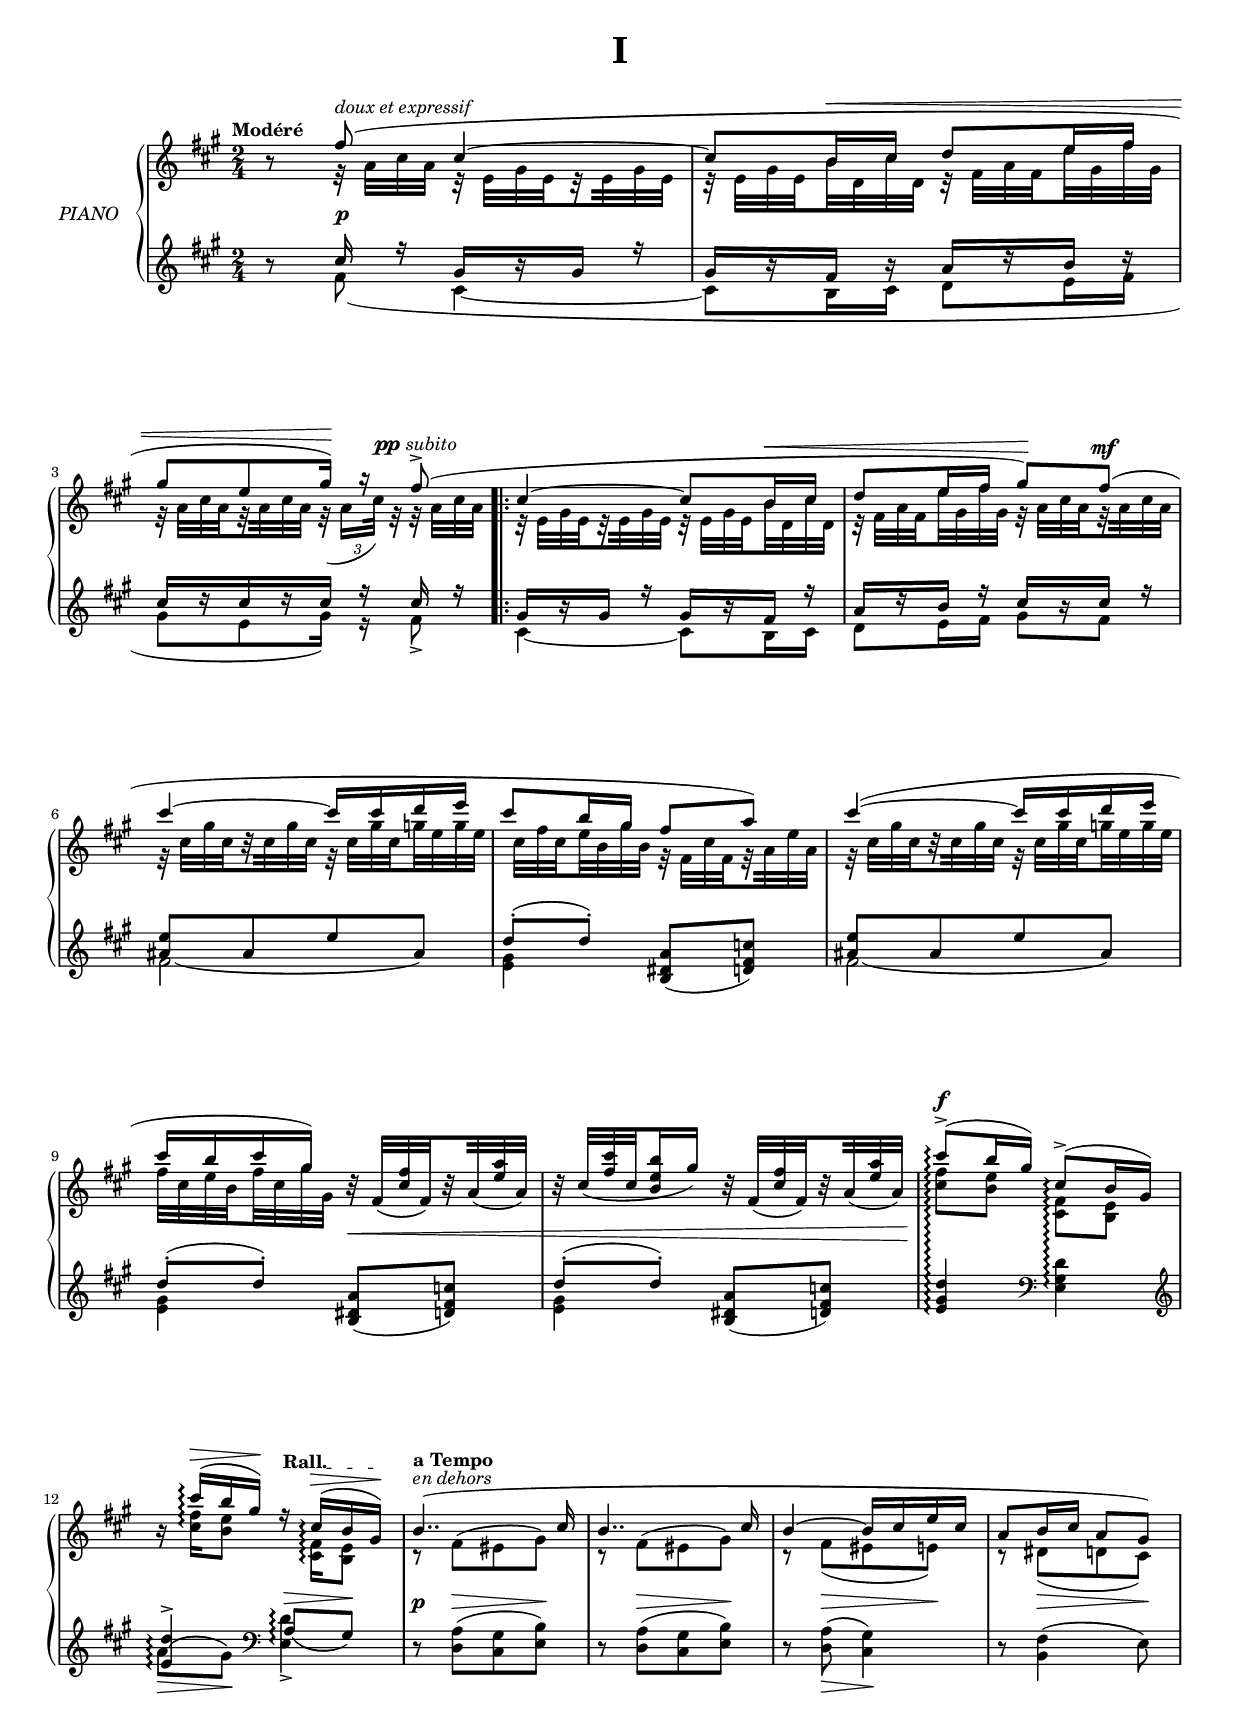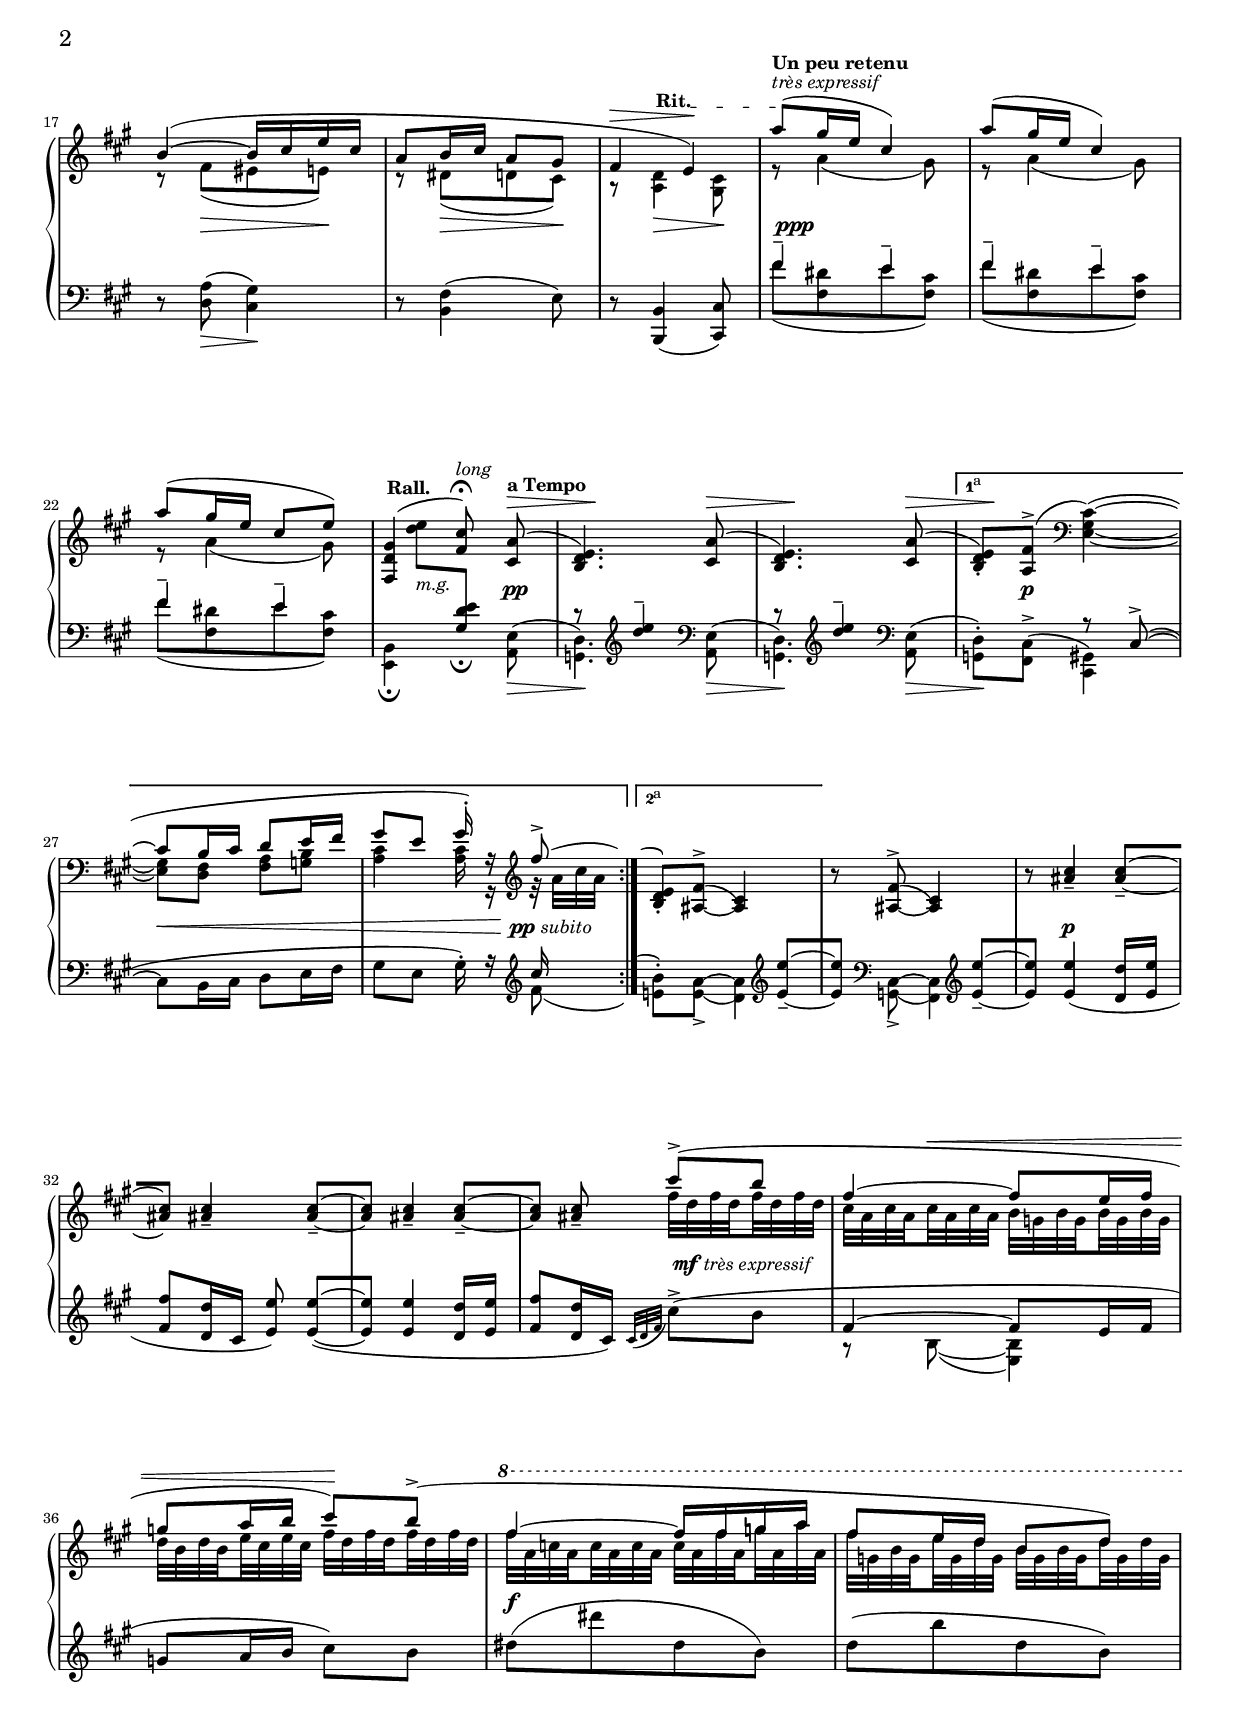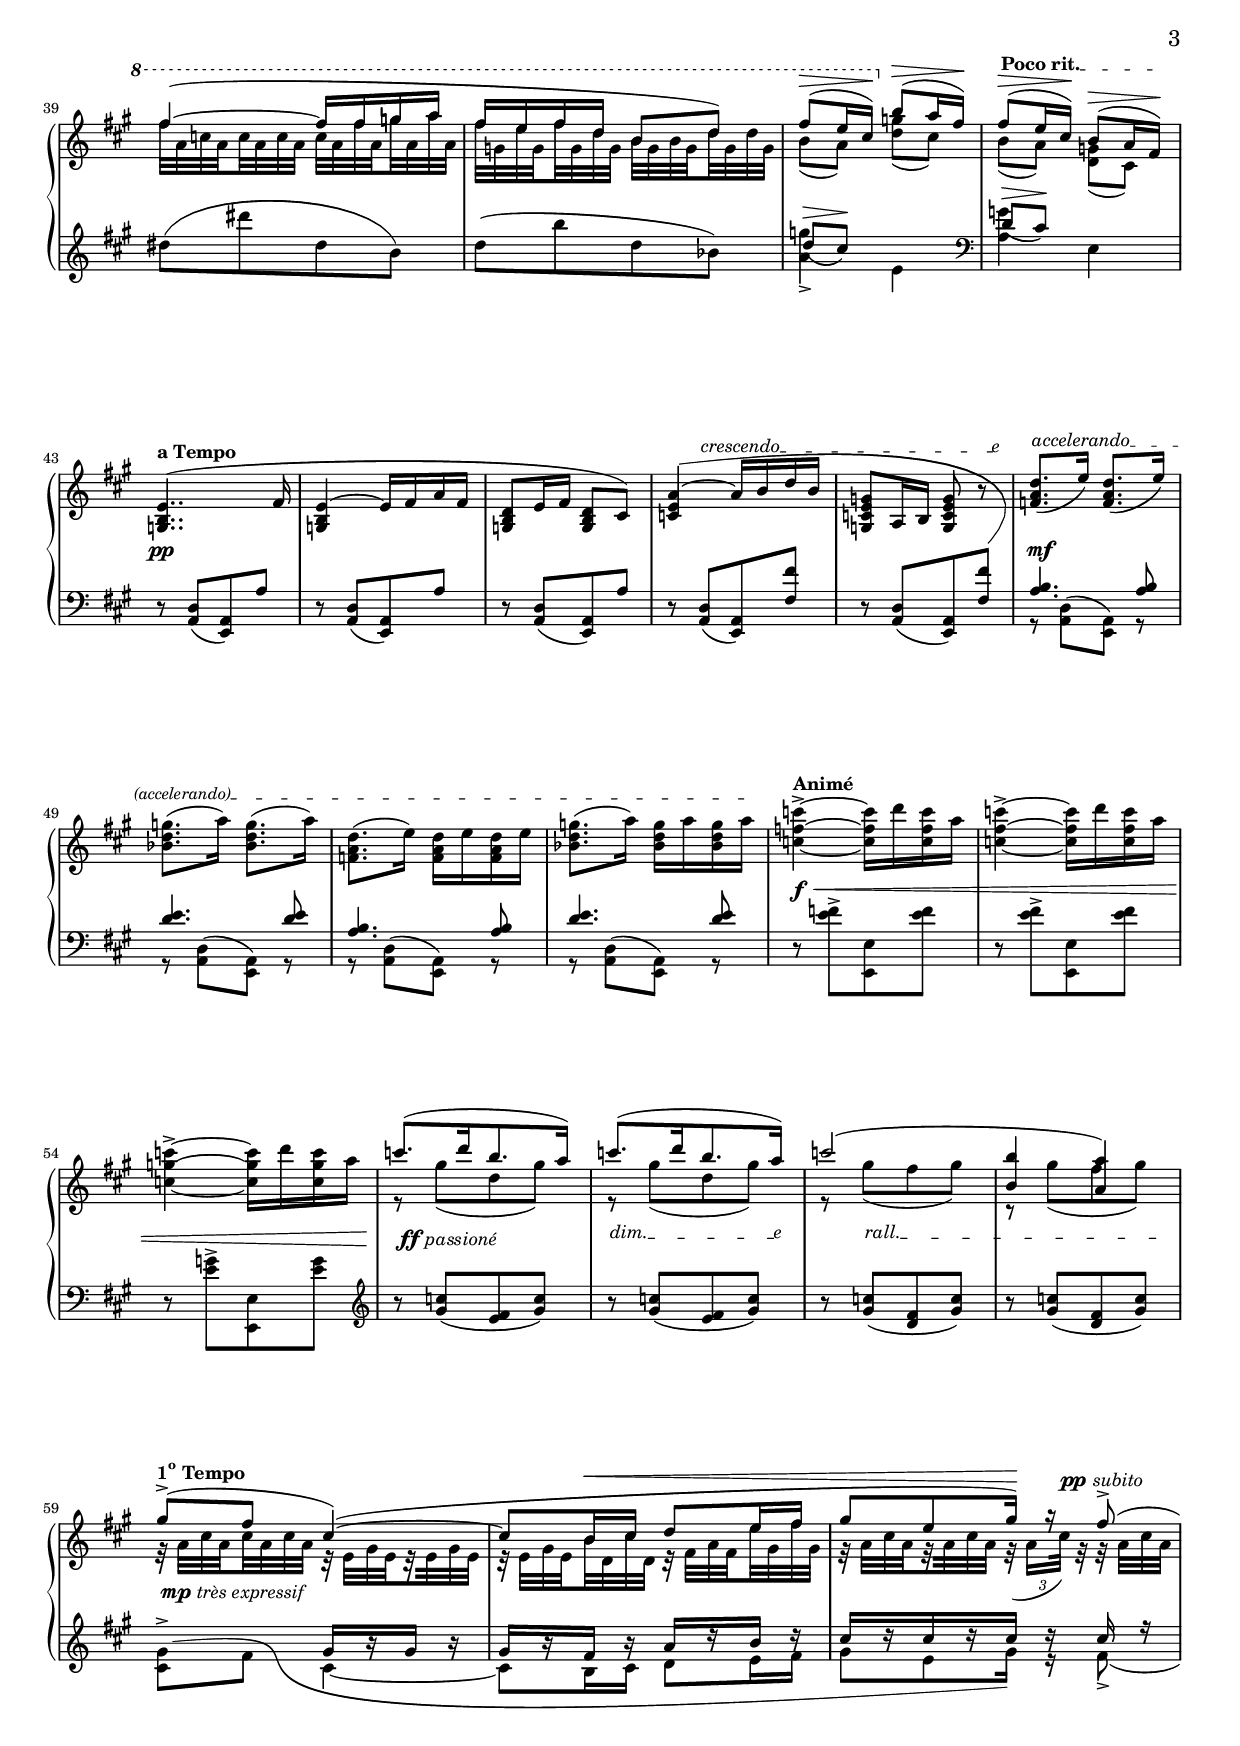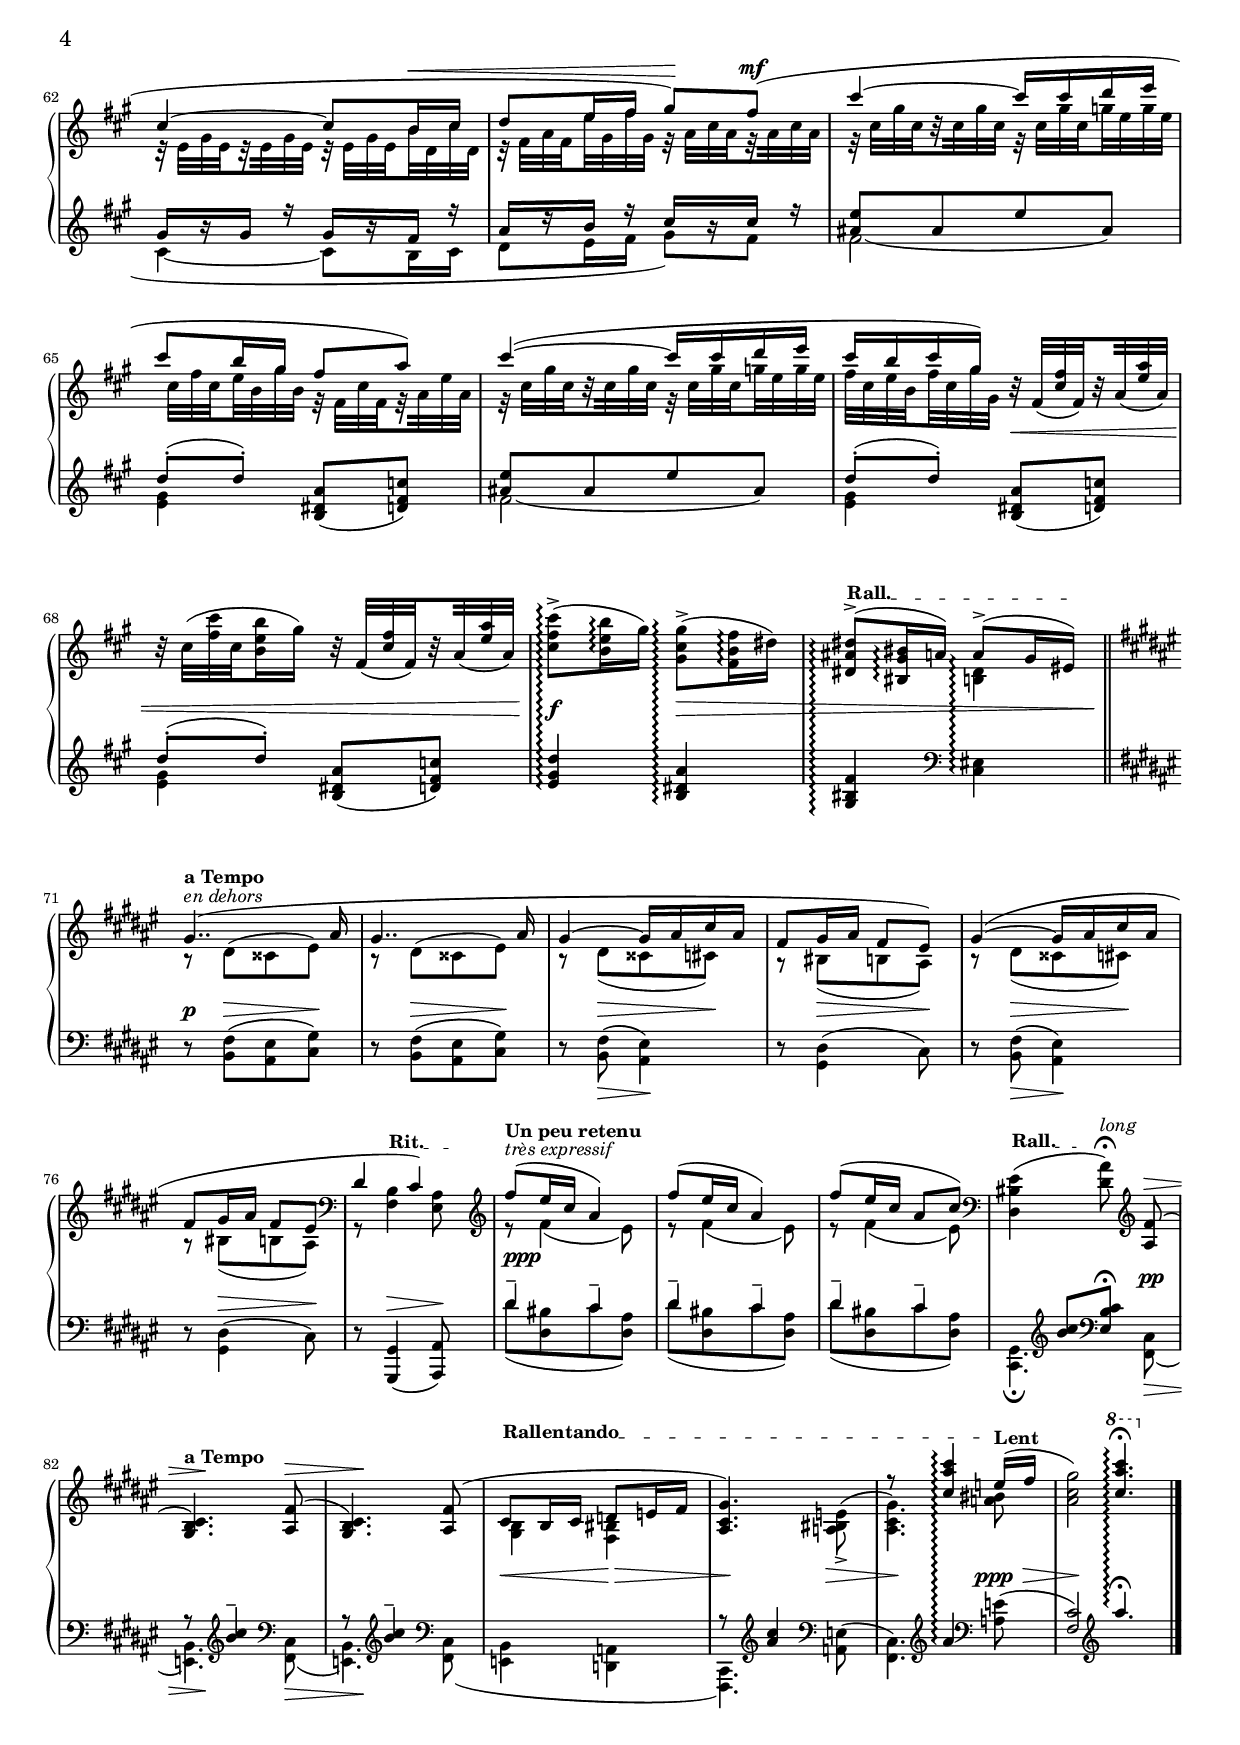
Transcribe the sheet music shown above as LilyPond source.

\version "2.24.4"

\paper {
  print-all-headers = ##t
  ragged-last = ##t
}

mBreak = { \break }
pBreak = { \pageBreak }
sustainTap = \sustainOff\sustainOn
toUpper = { \change Staff = "pianoUpper" }
toLower = { \change Staff = "pianoLower" }

divtwo = { \set subdivideBeams = ##t \set baseMoment = #(ly:make-moment 1/2) \set beatStructure = 1,1 }
divfour = { \set subdivideBeams = ##t \set baseMoment = #(ly:make-moment 1/4) \set beatStructure = 1,1,1,1 }
diveight = { \set subdivideBeams = ##t \set baseMoment = #(ly:make-moment 1/8) \set beatStructure = 2,2,2,2 }
divsixteen = { \set subdivideBeams = ##t \set baseMoment = #(ly:make-moment 1/16) \set beatStructure = 4,4,4,4 }

\version "2.24.4"

ppSubito = #(make-dynamic-script
  (markup  #:dynamic "pp"
  #:normal-text #:italic "subito"))

ffPassione = #(make-dynamic-script
  (markup  #:dynamic "ff"
  #:normal-text #:italic "passioné"))

mfTres = #(make-dynamic-script
  (markup  #:dynamic "mf"
  #:normal-text #:italic "très expressif"))

mpTres = #(make-dynamic-script
  (markup  #:dynamic "mp"
  #:normal-text #:italic "très expressif"))

\version "2.24.4"

pianoIRepeatI = {

  %4
  <<
    { cis4~ 8 b16
      \tag #'layout ^\<
      cis } \\
    { r32 e,[ gis e r e gis e] r e[ gis e b' d, cis' d,] }
  >> |
  <<
    { gis16[ b\rest gis] r gis[ b\rest fis] r } \\
    { cis4~ cis8 b16 cis }
  >> |
  s2 |
  s4.\sustainTap s8\sustainTap |

  %5
  <<
    { d'8 e16 fis gis8)\! fis(
      \tag #'layout ^\mf
      } \\
    { r32 fis,[ a fis e' gis, fis' gis,] r a[ cis a r a cis a] }
  >> |
  <<
    { a'16[ r b] r cis[ b\rest cis] r } \\
    { d,8 e16 fis gis8 fis }
  >> |
  s2 |
  s8\sustainTap s8\sustainTap s8\sustainTap s8\sustainTap |

  \mBreak

  %6
  <<
    { cis'4~ cis16 cis d e } \\
    { r32 cis,[ gis' cis, r cis gis' cis,] r cis[ gis' cis, g' e g e] }
  >> |
  <<
    { \shape #'((1 . 0) (0 . 0) (0 . 0) (0 . 0)) Slur < ais e' >8[_( ais e' ais,)] } \\
    { fis2 }
  >> |
  s2 |
  s4.\sustainTap s8\sustainTap |

  %7
  <<
    { cis'8 b16 gis fis8 a) } \\
    { s32 cis,[ fis cis e b gis' b,] r fis[ cis' fis, r a e' a,] }
  >> |
  <<
    { d'8(-. d)-. < b, dis a' >8_( < d fis c' >) } \\
    { < e gis >4 s4 }
  >> |
  s2 |
  s8\sustainTap s8\sustainTap s8\sustainTap s8\sustainTap |

  %8
  <<
    { cis'4~( cis16 cis d e } \\
    { r32 cis,[ gis' cis, r cis gis' cis,] r cis[ gis' cis, g' e g e] }
  >> |
  <<
    { \shape #'((1 . 0) (0 . 0) (0 . 0) (0 . 0)) Slur < ais e' >8[_( ais e' ais,)] } \\
    { fis2 }
  >> |
  s2 |
  s4.\sustainTap s8\sustainTap  |

  \mBreak %0:20

  %9
  <<
    { cis'16 b cis gis) } \\
    { fis32 cis e b fis' cis gis' gis, }
  >> \oneVoice \diveight \stemUp r32 fis([ < cis' fis > fis,) r a( < e' a > a,)] |
  <<
    { d'8(-. d)-. } \\
    { < e, gis >4 }
  >> \oneVoice < b dis a' >8( < d fis c' >) |
  s4 s4\< |
  s8\sustainTap s8\sustainTap s8\sustainTap s8\sustainTap |
  
  %10
  r32 cis[( < fis cis' > cis < b e b' >16 gis')] r32 fis,[( < cis' fis > fis,) r a( < e' a > a,)] |
  <<
    { d'8(-. d)-. } \\
    { < e, gis >4 }
  >> \oneVoice < b dis a' >8( < d fis c' >) |
  s2 |
  s8\sustainTap s8\sustainTap s8\sustainTap s8\sustainTap |

  %11
  <<
    { cis'8\arpeggio->(
    \tag #'layout ^\f
     b16 gis) cis,8\arpeggio->( b16 gis) } \\
    { < cis fis >8\arpeggio[ < b e >] < cis, fis >\arpeggio[ < b e >] }
  >> |
  < e gis d' >4\arpeggio \clef bass < e, gis d' >\arpeggio |
  s2\! |
  s4\sustainTap s4\sustainTap |

  \mBreak %0:28

  %12
  r16 <<
    { 
      \override TextSpanner.bound-details.left.text = \markup { \upright \bold "Rall." }
      cis''16\arpeggio(^\> b gis)\! r16\startTextSpan cis,16\arpeggio(
      \tag #'layout ^\>
      b gis)\!\stopTextSpan
    } \\
    { < cis fis >16\arpeggio < b e >8 s16 < cis, fis >16\arpeggio < b e >8 }
  >> |
  \clef treble <<
    { < e' d' >4\arpeggio-> } \\
    { \shape #'((0.6 . -0.5) (0 . 0) (0 . 0) (0 . 0)) Slur a8\arpeggio^(
    \tag #'layout _\>
    gis)
    \tag #'layout \!
      }
  >> \clef bass <<
    { \shape #'((0.3 . 0.5) (0 . 0) (0 . 0) (0 . 0)) Slur a,8\arpeggio_(^\> gis)\! } \\
    { < e d' >4\arpeggio-> }
  >> |
  s2 |
  s4\sustainTap s8\sustainTap s8\sustainTap |

  %13
  <<
    { b'4..(^\markup { \italic "en dehors" } cis16 } \\
    { r8 fis,[^( eis gis)] }
  >> |
  r8 < d a' >([ < cis gis' > < e b' >)] |
  s8\p s4\> s8\! |
  s8\sustainOff s8\sustainOn s8\sustainTap s8\sustainTap |

  %14
  <<
    { b4.. cis16 } \\
    { r8 fis,[^( eis gis)] }
  >> |
  r8 < d a' >([ < cis gis' > < e b' >)] |
  s8 s4\> s8\! |
  s8\sustainOff s8\sustainOn s8\sustainTap s8\sustainTap | 

  %15
  <<
    { b4~ b16 cis e cis } \\
    { r8 fis,_([ eis e)] }
  >> |
  r8 < d a' >^(_\> < cis gis' >4)\! |
  s8 s4\> s8\! |
  s8\sustainOff s8\sustainOn s8\sustainTap s8\sustainTap |

  %16
  <<
    { a8 b16 cis a8 gis) } \\
    { r8 dis[_( d cis]) }
  >> |
  r8 < b fis' >4( e8) |
  s8 s4\> s8\! |
  s8\sustainOff s8\sustainOn s8\sustainTap s8\sustainTap |

  \pBreak %0:38

  %17
  <<
    { b'4~( b16 cis e cis } \\
    { r8 fis,_([ eis e)] }
  >> |
  r8 < d a' >^(_\> < cis gis' >4)\! |
  s8 s4\> s8\! |
  s8\sustainOff s8\sustainOn s8\sustainTap s8\sustainTap |

  %18
  <<
    { a8 b16 cis a8 gis } \\
    { r8 dis[_( d cis]) }
  >> |
  r8 < b fis' >4( e8) |
  s8 s4\> s8\! |
  s8\sustainOff s8\sustainOn s8\sustainTap s8\sustainTap |

  %19
  <<
    { fis4^
    \tag #'layout \> 
    e)
    \tag #'layout \!
     } \\
    { r8 < a, d >4 < gis cis >8 } \\
    { \override TextSpanner.bound-details.left.text = \markup { \upright \bold "Rit." } s8 s4.\startTextSpan }
  >> |
  r8 < b, b' >4_( < cis cis' >8) |
  s8 s4\> s8\! |
  s8\sustainOff s8\sustainOn s8\sustainTap s8\sustainTap |

  %20
  <<
    { a''8^\markup { \italic "très expressif"}^( gis16 e cis4) } \\
    { r8 a4_( gis8) } \\
    { s2 \stopTextSpan }
  >> |
  <<
    { fis''4-- e-- } \\
    { fis8_([ < fis, dis' >8 e' < fis, cis' >)] }
  >> |
  \once \override DynamicText.X-offset = #0.5 s2\ppp |
  s8\sustainOff\unaCorda s8\sustainOn s8\sustainTap s8\sustainTap |

  %21
  <<
    { a'8^( gis16 e cis4) } \\
    { r8 a4_( gis8) }
  >> |
  <<
    { fis'4-- e-- } \\
    { fis8_([ < fis, dis' >8 e' < fis, cis' >)] }
  >> |
  s2 |
  s8\sustainTap s8\sustainTap s8\sustainTap s8\sustainTap |

  \mBreak

  %22
  <<
    { a'8^( gis16 e cis8 e) } \\
    { r8 a,4_( gis8) }
  >> |
  <<
    { fis'4-- e-- } \\
    { fis8_([ < fis, dis' >8 e' < fis, cis' >)] }
  >> |
  s2 |
  s8\sustainTap s8\sustainTap s8\sustainTap s8\sustainTap |

  %23
  <<
    { \shape #'((0 . 3) (0 . 3) (0 . 3) (0 . 3)) Slur < fis, d' gis >4( < fis' cis' >8\fermata)^\markup { \raise #4 \italic "long" } } \\
    { s8 < d' e >[_\markup { \lower #3 \italic "m.g." } \toLower \stemUp < gis,, d' e >]\fermata } \\
    { \once \override TextSpanner.bound-details.left.text = \markup { \upright \bold "Rall." } s8\startTextSpan s8\stopTextSpan s8 }
  >> 
  \override Hairpin.to-barline = ##f < cis a' >8^(
  \tag #'layout  ^\>
  |
  <<
    { } \\ %for slur at m24 
    { \stemDown < e, b' >4_\fermata s8 \once \override Hairpin.to-barline = ##f < a e' >^(
    \tag #'layout _\>
    }
  >> |
  s4. s8\pp |
  s4.\sustainTap s8\sustainTap |

  %24
  < b d e >4.)
  \tag #'layout  \!
  < cis a' >8^(
  \tag #'layout ^\>
  |
  <<
    { r8 \clef treble \stemUp < d'' e >4-- s8 } \\
    { \stemDown < g,,, d' >4.)
      \tag #'layout \!
      \clef bass \stemDown \once \override Hairpin.to-barline = ##f < a e' >8^(
      \tag #'layout _\>
    }
  >> |
  s2 |
  s4.\sustainTap\treCorde s8\sustainTap |

  %25
  < b d e >4.)\! << 
    { \once \override Hairpin.to-barline = ##f < cis a' >8^(
      \tag #'layout ^\>
    } \\ % for slur at 26
    { }
  >> |
  <<
    { r8 \clef treble \stemUp < d'' e >4-- s8 } \\
    { 
      \stemDown < g,,, d' >4.)
      \tag #'layout \!
      \clef bass \stemDown \once \override Hairpin.to-barline = ##f < a e' >8^(
      \tag #'layout \>
    }
  >> |
  s2 |
  s4.\sustainTap s8\sustainTap |

}

pianoIRepeatII = {

  %26
  << 
    {
      \stemNeutral < b d e >8)_.
      \tag #'layout \!
      \shape #'((0 . 2) (0 . 2) (0 . 1) (0 . 0)) Slur 
      < a fis' >^>^( \clef bass cis4)~^(
    } \\
    { s4 \stemDown \once \shiftOff < e, gis >4~ }
  >> |
  <<
    { s4 r8 cis->~^( } \\
    { < g d' >8)^.
    \tag #'layout \!
    < fis cis' >^>^( < cis gis' >4) }
  >> |
  s8 s8\p s4 |
  s8\sustainTap s8\sustainTap s8\sustainOff s8\sustainOn |

  \mBreak 

  %27
  <<
    { cis'8 b16 cis d8 e16 fis } \\
    { q8 < d, fis > < fis a > < g b > }
  >> |
  <<
    { \stemDown cis'8 b16 cis d8 e16 fis } \\
    { s2 }
  >> |
  s2\< |
  s8 s8\sustainTap s8\sustainTap s8\sustainTap |

  %28
  <<
    { 
      gis'8 e gis16-.) r \clef treble
      \shape #'((0 . 0) (0 . 0) (-4.5 . 3) (-4 . 4)) Slur
      fis'8->( <>) } \\
    { < a,, cis >4 q16 r r32 a' cis a }
  >> |
  <<
    { \stemDown gis8 e gis16-.) r \clef treble \stemUp cis' } \\
    { 
      s4.
      \shape #'((0 . 0) (0 . 0) (-2 . 0) (-2.5 . 0)) Slur
      fis,8( <>)
    }
  >> |
  s4 s8 \once \override DynamicText.X-offset = -2 s8\ppSubito |
  s8\sustainTap s8\sustainTap s8\sustainTap s8\sustainTap |

}

globalMidiIRepeatI = {

  %4
  s4. s8\<  |

  %5
  s4. s8\mf

  %6-8
  s2*3

  %9
  s4 s4\<

  %10
  s2

  %11
  s2\f

  %12
  s4\> \tempo 4 = 54 s16 \tempo 4 = 48 s16 \tempo 4 = 42 s16 \tempo 4 = 36 s16 |

  %13
  \tempo 4=60 s2\p |

  %14-18
  s2*5 |

  %19
  \tempo 4 = 57 s8\> \tempo 4 = 51 s8 \tempo 4 = 45 s8 \tempo 4 = 33 s8 |

  %20
  \tempo 4 = 52 s2\ppp |

  %21
  s2 |

  %22
  s2  |

  %23
  \tempo 4=44 s8 \tempo 4 = 38 s8 \tempo 4 = 20 s8 \tempo 4 = 52 s8\pp |

  %24-25
  s2*2 |

}


% pedal reference: Judith Valerie Engel @ https://youtu.be/uFLsJrQ-III 0:00~

\parallelMusic pianoUpperI,pianoLowerI,pianoDynamicsI,pianoPedalI {

  %1
  r8 <<
    { fis''8(^\markup { \italic "doux et expressif" } cis4~ } \\
    { \diveight r32 a cis a r e[ gis e r e gis e] }
  >> |
  r8 <<
    { cis''16 r gis[ b\rest gis] r } \\
    { fis8( cis4~ }
  >> |
  s8 s4.\p |
  \set Staff.pedalSustainStyle = #'bracket s8 s8\sustainOn s4\sustainTap |

  %2
  <<
    { cis'8 b16
      \tag #'(layout unfold) ^\< 
      cis d8 e16 fis } \\
    { r32 e, gis e b' d, cis' d, r fis a fis e' gis, fis' gis, }
  >> |
  <<
    { gis'16[ b\rest fis] b\rest a[ r b] d\rest } \\
    { cis,8 b16 cis d8 e16 fis  }
  >> |
  s2 |
  s8 s8\sustainTap s8\sustainTap s8\sustainTap |

  \mBreak %0:08

  %3
  <<
    { 
      gis'8[ e gis16])\! r fis8->(
      \tag #'(layout unfold) ^\ppSubito
    } \\
    { r32 a,[ cis a r a cis a] r( \tuplet 3/2 { a16 cis32) } r r a cis a }
  >> |
  <<
    { cis'16[ d\rest cis d\rest cis] r cis r } \\
    { gis8[ e gis16]) r fis8-> }
  >> |
  s2 |
  s8\sustainTap s8\sustainTap s8\sustainTap s8\sustainTap |

  %see repeats.ly
  \pianoIRepeatI
  \pianoIRepeatII
  \tag #'(midi unfold) \pianoIRepeatI
  
  %29 2:08
  << 
    {
      \shape #'((0 . 0.75) (-0.75 . 0.5) (-4.5 . 0.5) (-6 . 1)) Slur
      \stemNeutral < b d e >8\!_.( <> )
      < ais_\=1( fis'^\=2( >^> < ais\=1) cis\=2) >4
    } \\
    { }
  >> |
  <<
    { s4. \clef treble < e''_~ e'^~ >8_-[ } \\
    { 
      \once \override Staff.Clef.transparent = ##t \clef bass
      \shape #'((0 . 0) (-1.5 . 0) (-5 . 1) (-6 . 2)) Slur
      < g,, d' >8^.^( <>)
      < g_\=1( cis^\=2( >_> < fis\=1) cis'\=2) >4
    }
  >> |
  s2 |
  s8\sustainTap s8\sustainTap s4\sustainTap |

  %30
  r8 < ais_\=1( fis'^\=2( >^> < ais\=1) cis\=2) >4 |
  <<
    { < e'' e' >8] s4 \clef treble < e_~ e'^~ >8_-[ } \\
    { s8 \clef bass < g,,_\=1( cis^\=2( >_> < fis\=1) cis'\=2) >4 } 
  >> |
  s2 |
  s8 s8\sustainTap s4\sustainTap |

  %31
  r8 < ais' cis >4-- q8--[~ |
  <<
    { < e'' e' >8] } \\
    { }
  >> q4( < d d' >16 < e e' > |
  s8 s4.\p |
  s8 s4\sustainTap s8\sustainTap |

  \mBreak %2:17

  %32
  q8] q4-- q8--~[ |
  < fis fis' >8 < d d' >16 cis < e e' >8) q~[_( |
  s2 |
  s8\sustainTap s8\sustainTap s8\sustainTap s8\sustainTap |

  %33
  q8] q4-- q8--~[ |
  q8] q4 < d d' >16 < e e' > |
  s2 |
  s8 s4\sustainTap \sustainTap s8\sustainTap |

  %34
  q8] q8-- <<
    { cis'8->( b } \\
    { \diveight fis32 d \repeat unfold 3 { fis32 d } }
  >> |
  < fis fis' >8 < d d' >16 cis) \acciaccatura { cis32 d fis } \once \override Slur.positions = #'(0 . 2) cis'8->( b |
  s4 \once \override DynamicText.self-alignment-X = -1 s4\mfTres |
  s8\sustainTap s8\sustainTap s8\sustainTap s8\sustainTap |

  %35
  <<
    { fis4~ fis8 e16 fis } \\
    { \repeat unfold 4 {cis32 a } \repeat unfold 4 { b32 g } } \\
    { s8 s4.^\< }
  >> |
  <<
    { fis4~ fis8 e16 fis } \\
    { r8 b,_~_( < e, b' >4) }
  >> |
  s2 |
  s8\sustainTap s8\sustainTap s4\sustainTap |

  \mBreak %2:24

  %36
  <<
    { g'8 a16 b cis8) b->( } \\
    { \repeat unfold 2 { d,32 b } \repeat unfold 2 { e32 cis } \repeat unfold 4 { fis32 d } } \\
    { s4 s4\! }
  >> |
  g'8 a16 b cis8) b |
  s2 |
  s8\sustainTap s8\sustainTap s8\sustainTap s8\sustainTap |

  %37
  \ottava 1
  <<
    { fis'4~ fis16 fis g a } \\
    { fis32 a, c a c a c a
      c a fis' a, g' a, a' a, }
  >> |
  dis8^([ dis' dis, b)] |
  s2\f |
  s4.\sustainTap s8\sustainTap |

  %38
  <<
    { fis'8 e16 d b8 d) } \\
    { fis32 g, b g e' g, d' g, b g b g d' g, d' g, }
  >> |
  d8([ b' d, b)] |
  s2 |
  s8\sustainTap s8\sustainTap s8\sustainTap s8\sustainTap |

  \pBreak

  %39
  <<
    { fis'4~( fis16 fis g a } \\
    { fis32 a, c a c a c a
      c a fis' a, g' a, a' a, }
  >> |
  dis8^([ dis' dis, b)] |
  s2 |
  s4.\sustainTap s8\sustainTap |

  %40
  <<
    { fis'16 e fis d b8 d) } \\
    { fis32 g, e' g, fis' g, d' g, b g b g d' g, d' g, }
  >> |
  d8([ b' d, bes)] |
  s2 |
  s8\sustainTap s8\sustainTap s4\sustainTap |

  %41
  <<
    { fis'8^(^\> e16 cis)\! b8^(^\> a16 fis)\! } \\
    { b8_( a) < d, g >_( cis) } \\
    { s4 \ottava 0 s4 }
  >> |
  <<
    { d8_(^\> cis)\! } \\
    { < a g' >4_> }
  >> \stemDown e4 |
  s2 |
  s4\sustainTap s4\sustainTap |

  %42
  <<
    { fis8^(^\> e16 cis)\! b8^(^\> a16 fis)\! } \\
    { b8_( a) < d, g >_( cis) } \\
    { 
      \override TextSpanner.bound-details.left.text = \markup { \upright \bold "Poco rit." }
      s4..\startTextSpan s16\stopTextSpan
    }
  >> |
  \clef bass <<
    { d8_(^\> cis)\! } \\
    { < a g' >4 }
  >> \stemDown e4 |
  s2 |
  s4\sustainTap s8\sustainTap s8\sustainTap |

  \mBreak %2:38

  %43
  \shape #'((-0.4 . 2.8) (0 . 0) (0 . 0) (0 . 0)) Slur
  < g b e >4..^( fis'16 |
  \stemNeutral r8 < a, d >[_( < e a >) a'] |
  s2\pp |
  s8\sustainOff s4.\sustainOn |

  %44
  \divfour < g, b e^~ >4 e'16 fis a fis |
  \stemNeutral r8 < a, d >[_( < e a >) a'] |
  s2 |
  s8\sustainTap s8\sustainTap s4\sustainTap |

  %45
  < g, b d >8 e'16 fis < g, b d >8 cis) |
  \stemNeutral r8 < a, d >[_( < e a >) a'] |
  s2 |
  s8\sustainTap s8\sustainTap s8\sustainTap s8\sustainTap |

  %46-47 for slur
  <<
    { < c e a^~ >4 a'16 b d b < g, c e g >8 a16 b < g c e g >8 b'\rest } \\
    {
      \shape #'((0.6 . -0.1) (20 . 2.6) (9 . 12) (0.5 . 5.5)) Slur
      \once \hideNotes f'8\rest^( s4. s4. \toLower \once \hideNotes f,,8\rest)
    } \\
    { 
      \override TextSpanner.bound-details.left.text = 
      \markup { "crescendo" }
      \override TextSpanner.bound-details.right.text = \markup { "e" }
      s8 s4.\startTextSpan s4.. s16\stopTextSpan
    }
  >> |
  \stemUp r8 < a, d >_([ < e a >) < fis' fis' >] r8 < a, d >_([ < e a >) < fis' fis' >] |
  s2 s2 |
  s8\sustainTap s8\sustainTap s4\sustainTap s8\sustainTap s8\sustainTap s4\sustainTap |

  %48
  \override TextSpanner.bound-details.left.text = \markup { "accelerando" }
  \override TextSpanner.bound-details.left-broken.text = \markup { \fontsize #-1 (accelerando) }

  < f' a d >8._(\startTextSpan e'16) < f, a d >8._( e'16) |
  <<
    { < a b >4. q8 } \\
    { r8 < a, d >^([ < e a >)] r }
  >> |
  s2\mf |
  s4.\sustainTap s8\sustainTap |

  \mBreak %2:52

  %49
  \stemDown < bes d g >8.^( a'16) < bes, d g >8.^( a'16)|
  <<
    { < d'' e >4. q8 } \\
    { r8 < a, d >^([ < e a >)] r }
  >> |
  s2 |
  s4.\sustainTap s8\sustainTap |

  %50
  < f, a d >8.^( e'16) \repeat unfold 2 { < f, a d >16 e' }|
  <<
    { < a' b >4. q8 } \\
    { r8 < a, d >^([ < e a >)] r } \\
  >> |
  s2 |
  s4.\sustainTap s8\sustainTap |

  %51
  < bes d g >8.^( a'16) q a q a\stopTextSpan |
  <<
    { < d'' e >4. q8 } \\
    { r8 < a, d >^([ < e a >)] r }
  >> |
  s2 |
  s4.\sustainTap s8\sustainTap |

  %52
  < c, f c' >4->~ q16 d' q a |
  \stemDown r8 < e'' f >->[ < e,, e' > < e'' f >] |
  s2\f\< |
  s2\sustainTap |

  %53
  < c, fis c' >4->~ q16 d' q a |
  \stemDown r8 < e fis >->[ < e,, e' > < e'' fis >] |
  s2 |
  s2\sustainTap |

  \mBreak %2:57

  %54
  < c, g' c >4->~ q16 d' q a |
  r8 < e g >->[ < e,, e' > < e'' g >] |
  s2 |
  s2\sustainTap |

  %55
  <<
    { c8.^([ d16 b8. a16]) } \\
    { r8 gis[_( d gis]) }
  >> |
  \clef treble \stemUp r8 < gis c >[_( < e fis > < gis c >]) |
  \once \override DynamicText.self-alignment-X = -1 s2\ffPassione |
  s4\sustainTap s4\sustainTap |

  %56
  <<
    { c8.^([ d16 b8. a16]) } \\
    { r8 gis[_( d gis]) }
  >> |
  r8 < gis c >[_( < e fis > < gis c >]) |
  \override TextSpanner.bound-details.left.text = \markup { "dim." }
  \override TextSpanner.bound-details.right.text = \markup { "e" }
  s4..\startTextSpan s16\stopTextSpan |
  s4\sustainTap s4\sustainTap |

  %57
  <<
    { c2( } \\
    { r8 gis[_( fis gis]) }
  >> |
  r8 < gis c >[_( < d fis > < gis c >]) |
  \override TextSpanner.bound-details.left.text = \markup { "rall." }
  \override TextSpanner.bound-details.right.text = \markup { }
  s8 s4.\startTextSpan |
  s8\sustainOff s4.\sustainOn |

  %58
  <<
    { < b, b' >4 < a a' >) } \\
    { r8 gis'[_( fis gis]) }
  >> |
  r8 < gis c >[_( < d fis > < gis c >]) |
  s4.. s16\stopTextSpan |
  s4\sustainTap s4\sustainTap |

  \mBreak

  %59
  <<
    { gis8->( fis cis4)(~ } \\
    { \diveight r32 a[ cis a cis a cis a] r e[ gis e r e gis e] }
  >> |
  <<
    { s4 gis16[ b\rest gis] b\rest } \\
    {
      \shape #'((1 . 0) (25 . 1) (-100 . -16) (-0.4 . -5.5)) Slur
      < cis, gis' >8^>^( fis cis4~
    }
  >> |
  \once \override DynamicText.self-alignment-X = -1 s2\mpTres |
  s8\sustainTap s8\sustainTap s4\sustainTap |

  %60
  <<
    { cis'8 b16
    \tag #'(layout unfold) ^\<
     cis d8 e16 fis } \\
    { r32 e,[ gis e b' d, cis' d,] r fis[ a fis e' gis, fis' gis,] }
  >> |
  <<
    { gis'16[ b\rest fis] b\rest a[ d\rest b] d\rest } \\
    { cis,8 b16 cis d8 e16 fis }
  >> |
  s2 |
  s8 s8\sustainTap s8\sustainTap s8\sustainTap |

  %61
  <<
    { gis'8[ e gis16])
      \tag #'(layout unfold) \!
      r
      fis8(->
      \tag #'(layout unfold) ^\ppSubito  
    } \\
    { r32 a,[ cis a r a cis a] r( \tuplet 3/2 { a16 cis32) } r r a cis a }
  >> |
  <<
    { cis'16[ d\rest cis d\rest cis] d\rest cis r } \\
    { gis8[ e gis16]) r fis8->_( }
  >> |
  s2 |
  s8\sustainTap s8\sustainTap s8\sustainTap s8\sustainTap |

  \pBreak

  %62
  <<
    { cis4~ 8 b16
      \tag #'(layout unfold) ^\<
      cis } \\
    { r32 e,[ gis e r e gis e] r e[ gis e b' d, cis' d,] }
  >> |
  <<
    { gis16[ b\rest gis] r gis[ b\rest fis] r } \\
    { cis4~ cis8 b16 cis }
  >> |
  s2 |
  s4.\sustainTap s8\sustainTap |

  %63
  <<
    { d'8 e16 fis gis8)
      \tag #'(layout unfold) \!
      fis(
      \tag #'(layout unfold) ^\mf
      } \\
    { r32 fis,[ a fis e' gis, fis' gis,] r a[ cis a r a cis a] }
  >> |
  <<
    { a'16[ r b] r cis[ b\rest cis] r } \\
    { d,8 e16 fis gis8) fis }
  >> |
  s2 |
  s8\sustainTap s8\sustainTap s8\sustainTap s8\sustainTap |


  %64
  <<
    { cis'4~ cis16 cis d e } \\
    { r32 cis,[ gis' cis, r cis gis' cis,] r cis[ gis' cis, g' e g e] }
  >> |
  <<
    { \shape #'((1 . 0) (0 . 0) (0 . 0) (0 . 0)) Slur < ais e' >8[_( ais e' ais,)] } \\
    { fis2 }
  >> |
  s2 |
  s4.\sustainTap s8\sustainTap |

  \mBreak

  %65
  <<
    { cis'8 b16 gis fis8 a) } \\
    { s32 cis,[ fis cis e b gis' b,] r fis[ cis' fis, r a e' a,] }
  >> |
  <<
    { d'8(-. d)-. < b, dis a' >8_( < d fis c' >) } \\
    { < e gis >4 s4 }
  >> |
  s2 |
  s8\sustainTap s8\sustainTap s8\sustainTap s8\sustainTap |

  %66
  <<
    { cis'4~( cis16 cis d e } \\
    { r32 cis,[ gis' cis, r cis gis' cis,] r cis[ gis' cis, g' e g e] }
  >> |
  <<
    { \shape #'((1 . 0) (0 . 0) (0 . 0) (0 . 0)) Slur < ais e' >8[_( ais e' ais,)] } \\
    { fis2 }
  >> |
  s2 |
  s4.\sustainTap s8\sustainTap  |

  %67
  <<
    { cis'16 b cis gis) } \\
    { fis32 cis e b fis' cis gis' gis, }
  >> \oneVoice \diveight \stemUp r32 fis([ < cis' fis > fis,) r a( < e' a > a,)] |
  <<
    { d'8(-. d)-. } \\
    { < e, gis >4 }
  >> \oneVoice < b dis a' >8( < d fis c' >) |
  s4 s4\< |
  s8\sustainTap s8\sustainTap s8\sustainTap s8\sustainTap |
  
  \mBreak %3:24

  %68
  \stemDown r32 cis[( < fis cis' > cis < b e b' >16 gis')] \stemUp r32 fis,[( < cis' fis > fis,) r a( < e' a > a,)] |
  <<
    { d'8(-. d)-. } \\
    { < e, gis >4 }
  >> \oneVoice < b dis a' >8( < d fis c' >) |
  s2 |
  s8\sustainTap s8\sustainTap s8\sustainTap s8\sustainTap |

  %69
  \stemDown < cis fis cis' >8^>\arpeggio^( < b e b' >16\arpeggio gis') < gis, cis gis' >8^>\arpeggio^( < fis b fis' >16\arpeggio dis') |
  < e gis d' >4\arpeggio < b dis a' >\arpeggio |
  s4\f s4\> |
  s4\sustainTap s4\sustainTap |

  %70
  <<
    { < dis, ais' dis >8\arpeggio^>^( < bis gis' bis >16\arpeggio a') \once \override Clef.X-offset = #5 a8\arpeggio^>^( gis16 eis) } \\
    { s4 < b dis >\arpeggio } \\
    {
      \override TextSpanner.bound-details.left.text = \markup { \upright \bold "Rall." }
      s4..\startTextSpan s16\stopTextSpan
    }
  >> |
  < gis bis fis' >4\arpeggio \clef bass < cis, eis >\arpeggio |
  s2 |
  s4\sustainTap s4\sustainTap |

  \mBreak %3:31

  %71 to fis maj
  <<
    { gis'4..(^\markup { \italic "en dehors" } ais16 } \\
    { r8 dis,[^( cisis eis]) }
  >> |
  r8 < b fis' >[^( < ais eis' > < cis gis' >)] |
  s8\p s4\> s8\! |
  s8\sustainOff s8\sustainOn s8\sustainTap s8\sustainTap |

  %72
  <<
    { gis4.. ais16 } \\
    { r8 dis,[^( cisis eis]) }
  >> |
  r8 < b fis' >[^( < ais eis' > < cis gis' >)] |
  s8 s4\> s8\! |
  s8\sustainOff s8\sustainOn s8\sustainTap s8\sustainTap |

  %73
  <<
    { gis4~ gis16 ais cis ais } \\
    { r8 dis,_([ cisis cis]) }
  >> |
  r8 \stemDown < b fis' >^( 
  \tag #'(layout unfold) \>
  < ais eis' >4)
  \tag #'(layout unfold) \!
  |
  s8 s4\> s8\! |
  s8\sustainOff s8\sustainOn s8\sustainTap s8\sustainTap |

  %74
  <<
    { fis8 gis16 ais fis8 eis) } \\
    { r8 bis[_( b ais]) }
  >> |
  r8 < gis dis' >4^( cis8) |
  s8 s4\> s8\! |
  s8\sustainOff s8\sustainOn s8\sustainTap s8\sustainTap |

  %75
  << 
    { gis'4~( gis16 ais cis ais } \\
    { r8 dis,[_( cisis cis]) }
  >> |
  r8 \stemDown < b fis' >^( 
  \tag #'(layout unfold) \>
  < ais eis' >4)
  \tag #'(layout unfold) \! |
  s8 s4\> s8\! |
  s8\sustainOff s8\sustainOn s8\sustainTap s8\sustainTap |

  \mBreak %3:42

  %76
  <<
    { fis8 gis16 ais fis8 eis } \\
    { r8 bis[_( b ais]) }
  >> |
  r8 < gis dis' >4^( cis8) |
  s8 s4\> s8\! |
  s8\sustainOff s8\sustainOn s8\sustainTap s8\sustainTap |

  %77
  \clef bass <<
    { dis4 cis) } \\
    { r8 < fis, b >4 < eis ais >8 } \\
    { 
      \override TextSpanner.bound-details.left.text = \markup { \upright \bold "Rit." }
      s8 s8\startTextSpan s8. s32\stopTextSpan
    }
  >> |
  \stemNeutral r8 < gis, gis' >4_( < ais ais' >8) |
  s8 s4\> s8\! |
  s8\sustainOff s8\sustainOn s8\sustainTap s8\sustainTap |

  %78
  \clef treble <<
    { fis''8^(^\markup{ \italic "très expressif"} eis16 cis ais4) } \\
    { r8 fis4_( eis8) }
  >> |
  <<
    { dis''4-- cis-- } \\
    { dis8_([ < dis, bis' > cis' < dis, ais' >]) }
  >> |
  \once \override DynamicText.Y-offset = #4
  \once \override DynamicText.X-offset = #0
  s2\ppp |
  s8\sustainOff\unaCorda s8\sustainOn s8\sustainTap s8\sustainTap |

  %79
  <<
    { fis'8^( eis16 cis ais4) } \\
    { r8 fis4_( eis8) }
  >> |
  <<
    { dis'4-- cis-- } \\
    { dis8_([ < dis, bis' > cis' < dis, ais' >]) }
  >> |
  s2 |
  s8\sustainTap s8\sustainTap s8\sustainTap s8\sustainTap |

  %80
  <<
    { fis'8^( eis16 cis ais8 cis) } \\
    { r8 fis,4_( eis8) }
  >> |
  <<
    { dis'4-- cis-- } \\
    { dis8_([ < dis, bis' > cis' < dis, ais' >]) }
  >> |
  s2 |
  s8\sustainTap s8\sustainTap s8\sustainTap s8\sustainTap |

  %81
  \override TextSpanner.bound-details.left.text = \markup { \upright \bold "Rall." }
  \clef bass
  \after 8. \stopTextSpan < dis, bis' eis >4^(\startTextSpan
  < dis' ais' >8)\fermata^\markup \raise #5.75 { \italic "long" } 
  \override Hairpin.to-barline = ##f
  \clef treble \stemUp < ais fis' >8\noBeam^(
  \tag #'(layout unfold)  ^\> 
  |
  <<
    { s8 \clef treble < b'' cis >8[ \clef bass < eis,, b' cis >8]\fermata s8 } \\
    { < cis, gis' >4.\fermata < fis cis' >8_(
      \tag #'(layout unfold) _\>
    }
  >> |
  s4. 
  \once \override DynamicText.Y-offset = #2
  s8\pp |
  s4.\sustainTap s8\sustainTap\treCorde |

  \mBreak %4:03

  %82
  \tag #'(layout unfold) <> \after 16 \!
  < gis b cis >4.)
  < ais fis' >8^(
  \tag #'(layout unfold) ^\>
  |
  <<
    { r8 \clef treble < b'' cis >4-- s8 } \\
    {
    \tag #'(layout unfold) <> \after 16 \!  
    < e,,, b' >4.)
    \clef bass < fis cis' >8_(
    \tag #'(layout unfold) _\>}
  >> |
  s2 |
  s4.\sustainTap s8\sustainTap |

  %83
  < gis b cis >4.)
  \tag #'(layout unfold) \!
  <<
    { < ais fis' >8^( } \\
    { }
  >> |
  <<
    { r8 \clef treble < b'' cis >4-- s8 } \\
    {
    \tag #'(layout unfold) <> \after 16 \!
    < e,,, b' >4.)
    \clef bass < fis cis' >8_( }
  >> |
  s2 |
  s4.\sustainTap s8\sustainTap |

  %84
  <<
    { 
      \override TextSpanner.bound-details.left.text = \markup { \upright \bold "Rallentando" }
      cis8\startTextSpan b16 cis d8 e16 fis
    } \\
    { < gis, b >4 < fis bis > }
  >> |
  <<
    { } \\
    { < e b' >4 < d a' > }
  >> |
  s4\< \override Hairpin.to-barline = ##f s4\> |
  s4\sustainTap s4\sustainTap |

  %85
  <<
    { < ais cis gis' >4.) s8 } \\
    { s4. < a bis e >8->^( }
  >> |
  <<
    { r8 \clef treble < ais''' cis >4 s8 } \\
    { < fis,,, cis' >4.) \clef bass < a' e' >8^( }
  >> |
  s8\! s4 s8\> |
  s4.\sustainTap s8\sustainTap |

  %86
  <<
    { r8 \after 8. \stopTextSpan < cis' ais' cis >4\arpeggio e16^( fis } \\
    { < ais,, cis gis' >4.) < a' bis >8 }
  >> |
  <<
    { s8 \clef treble ais''4\arpeggio \clef bass \stemDown < a, e' >8^( } \\
    { < fis, cis' >4.) s8 }
  >> |
  s8\! s4 s8\ppp\> |
  s4\sustainTap s8\unaCorda s8\sustainTap |

  %87
  <<
    { \stemDown < ais cis gis' >2) } \\
    { s8 \stemUp \ottava 1 < cis' ais' cis >4.\arpeggio^\fermata }
  >> |
  <<
    { \stemUp < fis' cis' >2) } \\
    { s8 \clef treble \stemUp ais''4.\arpeggio^\fermata }
  >> |
  s8\! s4. |
  s4..\sustainTap s16\sustainOff |

}

\version "2.24.4"

\version "2.24.4"

pianoIRepeatI = {

  %4
  <<
    { cis4~ 8 b16
      \tag #'layout ^\<
      cis } \\
    { r32 e,[ gis e r e gis e] r e[ gis e b' d, cis' d,] }
  >> |
  <<
    { gis16[ b\rest gis] r gis[ b\rest fis] r } \\
    { cis4~ cis8 b16 cis }
  >> |
  s2 |
  s4.\sustainTap s8\sustainTap |

  %5
  <<
    { d'8 e16 fis gis8)\! fis(
      \tag #'layout ^\mf
      } \\
    { r32 fis,[ a fis e' gis, fis' gis,] r a[ cis a r a cis a] }
  >> |
  <<
    { a'16[ r b] r cis[ b\rest cis] r } \\
    { d,8 e16 fis gis8 fis }
  >> |
  s2 |
  s8\sustainTap s8\sustainTap s8\sustainTap s8\sustainTap |

  \mBreak

  %6
  <<
    { cis'4~ cis16 cis d e } \\
    { r32 cis,[ gis' cis, r cis gis' cis,] r cis[ gis' cis, g' e g e] }
  >> |
  <<
    { \shape #'((1 . 0) (0 . 0) (0 . 0) (0 . 0)) Slur < ais e' >8[_( ais e' ais,)] } \\
    { fis2 }
  >> |
  s2 |
  s4.\sustainTap s8\sustainTap |

  %7
  <<
    { cis'8 b16 gis fis8 a) } \\
    { s32 cis,[ fis cis e b gis' b,] r fis[ cis' fis, r a e' a,] }
  >> |
  <<
    { d'8(-. d)-. < b, dis a' >8_( < d fis c' >) } \\
    { < e gis >4 s4 }
  >> |
  s2 |
  s8\sustainTap s8\sustainTap s8\sustainTap s8\sustainTap |

  %8
  <<
    { cis'4~( cis16 cis d e } \\
    { r32 cis,[ gis' cis, r cis gis' cis,] r cis[ gis' cis, g' e g e] }
  >> |
  <<
    { \shape #'((1 . 0) (0 . 0) (0 . 0) (0 . 0)) Slur < ais e' >8[_( ais e' ais,)] } \\
    { fis2 }
  >> |
  s2 |
  s4.\sustainTap s8\sustainTap  |

  \mBreak %0:20

  %9
  <<
    { cis'16 b cis gis) } \\
    { fis32 cis e b fis' cis gis' gis, }
  >> \oneVoice \diveight \stemUp r32 fis([ < cis' fis > fis,) r a( < e' a > a,)] |
  <<
    { d'8(-. d)-. } \\
    { < e, gis >4 }
  >> \oneVoice < b dis a' >8( < d fis c' >) |
  s4 s4\< |
  s8\sustainTap s8\sustainTap s8\sustainTap s8\sustainTap |
  
  %10
  r32 cis[( < fis cis' > cis < b e b' >16 gis')] r32 fis,[( < cis' fis > fis,) r a( < e' a > a,)] |
  <<
    { d'8(-. d)-. } \\
    { < e, gis >4 }
  >> \oneVoice < b dis a' >8( < d fis c' >) |
  s2 |
  s8\sustainTap s8\sustainTap s8\sustainTap s8\sustainTap |

  %11
  <<
    { cis'8\arpeggio->(
    \tag #'layout ^\f
     b16 gis) cis,8\arpeggio->( b16 gis) } \\
    { < cis fis >8\arpeggio[ < b e >] < cis, fis >\arpeggio[ < b e >] }
  >> |
  < e gis d' >4\arpeggio \clef bass < e, gis d' >\arpeggio |
  s2\! |
  s4\sustainTap s4\sustainTap |

  \mBreak %0:28

  %12
  r16 <<
    { 
      \override TextSpanner.bound-details.left.text = \markup { \upright \bold "Rall." }
      cis''16\arpeggio(^\> b gis)\! r16\startTextSpan cis,16\arpeggio(
      \tag #'layout ^\>
      b gis)\!\stopTextSpan
    } \\
    { < cis fis >16\arpeggio < b e >8 s16 < cis, fis >16\arpeggio < b e >8 }
  >> |
  \clef treble <<
    { < e' d' >4\arpeggio-> } \\
    { \shape #'((0.6 . -0.5) (0 . 0) (0 . 0) (0 . 0)) Slur a8\arpeggio^(
    \tag #'layout _\>
    gis)
    \tag #'layout \!
      }
  >> \clef bass <<
    { \shape #'((0.3 . 0.5) (0 . 0) (0 . 0) (0 . 0)) Slur a,8\arpeggio_(^\> gis)\! } \\
    { < e d' >4\arpeggio-> }
  >> |
  s2 |
  s4\sustainTap s8\sustainTap s8\sustainTap |

  %13
  <<
    { b'4..(^\markup { \italic "en dehors" } cis16 } \\
    { r8 fis,[^( eis gis)] }
  >> |
  r8 < d a' >([ < cis gis' > < e b' >)] |
  s8\p s4\> s8\! |
  s8\sustainOff s8\sustainOn s8\sustainTap s8\sustainTap |

  %14
  <<
    { b4.. cis16 } \\
    { r8 fis,[^( eis gis)] }
  >> |
  r8 < d a' >([ < cis gis' > < e b' >)] |
  s8 s4\> s8\! |
  s8\sustainOff s8\sustainOn s8\sustainTap s8\sustainTap | 

  %15
  <<
    { b4~ b16 cis e cis } \\
    { r8 fis,_([ eis e)] }
  >> |
  r8 < d a' >^(_\> < cis gis' >4)\! |
  s8 s4\> s8\! |
  s8\sustainOff s8\sustainOn s8\sustainTap s8\sustainTap |

  %16
  <<
    { a8 b16 cis a8 gis) } \\
    { r8 dis[_( d cis]) }
  >> |
  r8 < b fis' >4( e8) |
  s8 s4\> s8\! |
  s8\sustainOff s8\sustainOn s8\sustainTap s8\sustainTap |

  \pBreak %0:38

  %17
  <<
    { b'4~( b16 cis e cis } \\
    { r8 fis,_([ eis e)] }
  >> |
  r8 < d a' >^(_\> < cis gis' >4)\! |
  s8 s4\> s8\! |
  s8\sustainOff s8\sustainOn s8\sustainTap s8\sustainTap |

  %18
  <<
    { a8 b16 cis a8 gis } \\
    { r8 dis[_( d cis]) }
  >> |
  r8 < b fis' >4( e8) |
  s8 s4\> s8\! |
  s8\sustainOff s8\sustainOn s8\sustainTap s8\sustainTap |

  %19
  <<
    { fis4^
    \tag #'layout \> 
    e)
    \tag #'layout \!
     } \\
    { r8 < a, d >4 < gis cis >8 } \\
    { \override TextSpanner.bound-details.left.text = \markup { \upright \bold "Rit." } s8 s4.\startTextSpan }
  >> |
  r8 < b, b' >4_( < cis cis' >8) |
  s8 s4\> s8\! |
  s8\sustainOff s8\sustainOn s8\sustainTap s8\sustainTap |

  %20
  <<
    { a''8^\markup { \italic "très expressif"}^( gis16 e cis4) } \\
    { r8 a4_( gis8) } \\
    { s2 \stopTextSpan }
  >> |
  <<
    { fis''4-- e-- } \\
    { fis8_([ < fis, dis' >8 e' < fis, cis' >)] }
  >> |
  \once \override DynamicText.X-offset = #0.5 s2\ppp |
  s8\sustainOff\unaCorda s8\sustainOn s8\sustainTap s8\sustainTap |

  %21
  <<
    { a'8^( gis16 e cis4) } \\
    { r8 a4_( gis8) }
  >> |
  <<
    { fis'4-- e-- } \\
    { fis8_([ < fis, dis' >8 e' < fis, cis' >)] }
  >> |
  s2 |
  s8\sustainTap s8\sustainTap s8\sustainTap s8\sustainTap |

  \mBreak

  %22
  <<
    { a'8^( gis16 e cis8 e) } \\
    { r8 a,4_( gis8) }
  >> |
  <<
    { fis'4-- e-- } \\
    { fis8_([ < fis, dis' >8 e' < fis, cis' >)] }
  >> |
  s2 |
  s8\sustainTap s8\sustainTap s8\sustainTap s8\sustainTap |

  %23
  <<
    { \shape #'((0 . 3) (0 . 3) (0 . 3) (0 . 3)) Slur < fis, d' gis >4( < fis' cis' >8\fermata)^\markup { \raise #4 \italic "long" } } \\
    { s8 < d' e >[_\markup { \lower #3 \italic "m.g." } \toLower \stemUp < gis,, d' e >]\fermata } \\
    { \once \override TextSpanner.bound-details.left.text = \markup { \upright \bold "Rall." } s8\startTextSpan s8\stopTextSpan s8 }
  >> 
  \override Hairpin.to-barline = ##f < cis a' >8^(
  \tag #'layout  ^\>
  |
  <<
    { } \\ %for slur at m24 
    { \stemDown < e, b' >4_\fermata s8 \once \override Hairpin.to-barline = ##f < a e' >^(
    \tag #'layout _\>
    }
  >> |
  s4. s8\pp |
  s4.\sustainTap s8\sustainTap |

  %24
  < b d e >4.)
  \tag #'layout  \!
  < cis a' >8^(
  \tag #'layout ^\>
  |
  <<
    { r8 \clef treble \stemUp < d'' e >4-- s8 } \\
    { \stemDown < g,,, d' >4.)
      \tag #'layout \!
      \clef bass \stemDown \once \override Hairpin.to-barline = ##f < a e' >8^(
      \tag #'layout _\>
    }
  >> |
  s2 |
  s4.\sustainTap\treCorde s8\sustainTap |

  %25
  < b d e >4.)\! << 
    { \once \override Hairpin.to-barline = ##f < cis a' >8^(
      \tag #'layout ^\>
    } \\ % for slur at 26
    { }
  >> |
  <<
    { r8 \clef treble \stemUp < d'' e >4-- s8 } \\
    { 
      \stemDown < g,,, d' >4.)
      \tag #'layout \!
      \clef bass \stemDown \once \override Hairpin.to-barline = ##f < a e' >8^(
      \tag #'layout \>
    }
  >> |
  s2 |
  s4.\sustainTap s8\sustainTap |

}

pianoIRepeatII = {

  %26
  << 
    {
      \stemNeutral < b d e >8)_.
      \tag #'layout \!
      \shape #'((0 . 2) (0 . 2) (0 . 1) (0 . 0)) Slur 
      < a fis' >^>^( \clef bass cis4)~^(
    } \\
    { s4 \stemDown \once \shiftOff < e, gis >4~ }
  >> |
  <<
    { s4 r8 cis->~^( } \\
    { < g d' >8)^.
    \tag #'layout \!
    < fis cis' >^>^( < cis gis' >4) }
  >> |
  s8 s8\p s4 |
  s8\sustainTap s8\sustainTap s8\sustainOff s8\sustainOn |

  \mBreak 

  %27
  <<
    { cis'8 b16 cis d8 e16 fis } \\
    { q8 < d, fis > < fis a > < g b > }
  >> |
  <<
    { \stemDown cis'8 b16 cis d8 e16 fis } \\
    { s2 }
  >> |
  s2\< |
  s8 s8\sustainTap s8\sustainTap s8\sustainTap |

  %28
  <<
    { 
      gis'8 e gis16-.) r \clef treble
      \shape #'((0 . 0) (0 . 0) (-4.5 . 3) (-4 . 4)) Slur
      fis'8->( <>) } \\
    { < a,, cis >4 q16 r r32 a' cis a }
  >> |
  <<
    { \stemDown gis8 e gis16-.) r \clef treble \stemUp cis' } \\
    { 
      s4.
      \shape #'((0 . 0) (0 . 0) (-2 . 0) (-2.5 . 0)) Slur
      fis,8( <>)
    }
  >> |
  s4 s8 \once \override DynamicText.X-offset = -2 s8\ppSubito |
  s8\sustainTap s8\sustainTap s8\sustainTap s8\sustainTap |

}

globalMidiIRepeatI = {

  %4
  s4. s8\<  |

  %5
  s4. s8\mf

  %6-8
  s2*3

  %9
  s4 s4\<

  %10
  s2

  %11
  s2\f

  %12
  s4\> \tempo 4 = 54 s16 \tempo 4 = 48 s16 \tempo 4 = 42 s16 \tempo 4 = 36 s16 |

  %13
  \tempo 4=60 s2\p |

  %14-18
  s2*5 |

  %19
  \tempo 4 = 57 s8\> \tempo 4 = 51 s8 \tempo 4 = 45 s8 \tempo 4 = 33 s8 |

  %20
  \tempo 4 = 52 s2\ppp |

  %21
  s2 |

  %22
  s2  |

  %23
  \tempo 4=44 s8 \tempo 4 = 38 s8 \tempo 4 = 20 s8 \tempo 4 = 52 s8\pp |

  %24-25
  s2*2 |

}


oneA = \markup { \concat { 1 \super a } }
twoA = \markup { \concat { 2 \super a } }

globalLayoutI = {

  \key fis \minor
  \time 2/4
  \tempo "Modéré "
  
  %1-3
  s2*3 |

  \tag #'layout \set Score.repeatCommands = #'(start-repeat)
  \tag #'unfold \bar ".|:"
  %4-11
  s2*8 |

  %12
  s2 |

  %13
  \tempo "a Tempo" s2 |

  %14-18
  s2*5 |

  %19
  s2 |

  %20
  \tempo "Un peu retenu" s2 |

  %21
  s2 |

  %22
  s2 |

  %23
  s4. \tempo "a Tempo" s8 |

  %24-25
  s2*2 |

  \tag #'layout \set Score.repeatCommands = #(list(list 'volta oneA))

  %26-28
  s2*3 |

  \tag #'layout \set Score.repeatCommands = #(list(list 'volta #f) list(list 'volta twoA) 'end-repeat)
  \tag #'unfold \bar ":|.:"

  \tag #'unfold { %literally just m4-m25

    %4-11
    s2*8 |

    %12
    s2 |

    %13
    \tempo "a Tempo" s2 |

    %14-18
    s2*5 |

    %19
    s2 |

    %20
    \tempo "Un peu retenu" s2 |

    %21
    s2 |

    %22
    s2 |

    %23
    s4. \tempo "a Tempo" s8 |

    %24-25
    s2*2 |

  }

  \tag #'unfold \bar ":|."

  %29
  s2 |

  \tag #'layout \set Score.repeatCommands = #'((volta #f))

  %30-42
  s2*13 |

  %43
  \tempo "a Tempo" s2

  %44-51
  s2*8

  %52
  \tempo "Animé" s2
  
  %53-58
  s2*6

  %59
  \tempo \markup { \concat { 1 \super "o" } "Tempo" }

  %60-70
  s2*11

  %71
  s2

  %71
  \section
  \key fis \major
  \tempo "a Tempo"
  s2

  %72-77
  s2*6

  %78
  \tempo "Un peu retenu"
  s2

  %79-81
  s2*3

  %82
  \tempo "a Tempo"
  s2

  %83-85
  s2*3

  %86
  s4. \tempo "Lent" s8

  %87
  s2 \fine

}

globalMidiI = {

  \time 2/4
  \tempo 4=66
  
  %1-3
  s8 s4.\p
  s8 s4.\<
  s4 s8\mp s8\pp |

  \globalMidiIRepeatI

  %26
  s8 s4.\p |

  %27
  s2\< |

  %28
  s8 \tempo 4=48 s8 \tempo 4=44 s8\mp \tempo 4=66 s8\pp

  \globalMidiIRepeatI

  %29
  s2 |
  
  %30-31
  s2
  s8 s4.\p |

  %32
  \tempo 4=54 s4
  \tempo 4=55 s4
  
  %33
  \tempo 4=56 s4
  \tempo 4=58 s4

  %34
  \tempo 4=56 s8
  \tempo 4=44 s8
  \tempo 4=63 s4\mf

  %35
  s2

  %36
  \tempo 4=66 s2

  %37
  \tempo 4=69 s2\f

  %38
  s4.. \tempo 4=57 s16

  %39
  s16 \tempo 4=66 s16 \tempo 4=69 s4.

  %40
  s4.. \tempo 4=57 s16

  %41
  \tempo 4=63 s4
  \tempo 4=60 s4

  %42
  \tempo 4=57 s4
  \tempo 4=51 s8
  \tempo 4=45 s16
  \tempo 4=24 s16

  %43
  \tempo 4=54 s2\pp

  %44-45
  s2*2

  %46
  \tempo 4=56 s4\< 
  \tempo 4=58 s4

  %47
  \tempo 4=60 s4
  \tempo 4=62 s8
  \tempo 4=54 s8

  %48
  \tempo 4=54 s4\mf\<
  \tempo 4=58 s4

  %49
  \tempo 4=62 s4
  \tempo 4=66 s4

  %50
  \tempo 4=70 s4
  \tempo 4=78 s4 

  %51
  \tempo 4=86 s4 
  \tempo 4=96 s4 

  %52
  \tempo 4=108 s2\f\<

  %53
  s2
  %54
  s2
  %55
  s2\ff
  %56
  s2\>

  %57
  \tempo 4=96 s8\f\>
  \tempo 4=88 s8
  \tempo 4=76 s8
  \tempo 4=65 s8

  %58
  \tempo 4=60 s8
  \tempo 4=55 s8
  \tempo 4=50 s8
  \tempo 4=45 s8

  %59
  \tempo 4=50 s16\mp
  \tempo 4=55 s16
  \tempo 4=60 s8
  \tempo 4=66 s4

  %60
  s8 s4.\<

  %61
  s4 s8\mf s8\pp

  %62
  s4. s8\<  |

  %63
  s4. s8\mf

  %64-66
  s2*3

  %67
  s4 s4\<

  %68
  s2

  %69
  s4\f s4\>

  %70
  \tempo 4=63 s16
  \tempo 4=57 s16
  \tempo 4=54 s16
  \tempo 4=51 s16
  \tempo 4=48 s16
  \tempo 4=42 s16
  \tempo 4=24 s8  

  %71
  \tempo 4=40 s8\p
  \tempo 4=54 s4.

  %72-75
  s2*4

  %76
  s4. \tempo 4=48 s8

  %77
  \tempo 4=36 s4\>
  \tempo 4=30 s8
  \tempo 4=18 s8

  %78
  \tempo 4=42 s2\ppp

  %79
  s2

  %80
  s4. \tempo 4=39 s8

  %81
  \tempo 4=36 s8
  \tempo 4=33 s8
  \tempo 4=15 s8
  \tempo 4=50 s8\pp

  %82-83
  \tempo 4=30 s4. \tempo 4=50 s8
  \tempo 4=30 s4. \tempo 4=42 s8

  %84
  \tempo 4=44 s4\< s4\p\>

  %85
  \tempo 4=30 s2\pp\>
  
  %86
  \tempo 4=24 s4.\ppp\> \tempo 4=18 s8\pppp

  %87
  s2


}


modereLayout = {

  \new PianoStaff \with {
    instrumentName = \markup { \italic "PIANO" }
    \consists "Span_stem_engraver"
    \consists "Span_arpeggio_engraver"
  } \keepWithTag #'layout <<
      \set PianoStaff.connectArpeggios = ##t
      \autoBreaksOff
      \new Staff = "pianoUpper" << 
        \globalLayoutI
        \relative { \pianoUpperI }
      >>
      \new Dynamics = "pianoDynamics" <<
        \globalLayoutI
        \pianoDynamicsI
      >>
      \new Staff = "pianoLower" <<
        \globalLayoutI
        \relative { \pianoLowerI }
      >>
      % \new Dynamics = "pianoPedal" << \globalLayoutI \pianoPedalI >>
    >>

}

modereLayoutUnfolded = {

  <<

    \new PianoStaff \with {
      instrumentName = \markup { \italic "PIANO" }
    } \keepWithTag #'unfold <<
        \set PianoStaff.connectArpeggios = ##t
        \autoBreaksOff
        \new Staff = "pianoUpper" << 
          \globalLayoutI
          \relative { \pianoUpperI }
        >>
        \new Dynamics = "pianoDynamics" <<
          \globalLayoutI
          \pianoDynamicsI
        >>
        \new Staff = "pianoLower" <<
          \globalLayoutI
          \relative { \pianoLowerI }
        >>
        % \new Dynamics = "pianoPedal" << \globalLayoutI \pianoPedalI >>
      >>
  >>

}


modereMidi = {

    \new PianoStaff \with{
      instrumentName = "Piano"
      midiInstrument = "acoustic grand"
      midiMaximumVolume = 1.0
      midiMinimumVolume = 0.0
      \consists "Span_arpeggio_engraver"
      \accepts Dynamics
      \consists "Dynamic_performer"
    }
    \keepWithTag #'midi <<
      \globalMidiI
      \new Staff = "pianoUpper" << \relative { \pianoUpperI }  { \pianoPedalI } >>
      \new Staff = "pianoLower" << \relative { \pianoLowerI }  { \pianoPedalI } >>
    >>

}

\score { 
  << \modereLayout >>
  \header {
    title = "I"
  }
  \layout { 
    #(layout-set-staff-size 16)
  }
}

\score {
  << \modereMidi >>
  \midi { 
    \context { \Score midiChannelMapping = #'instrument }
  }
}
